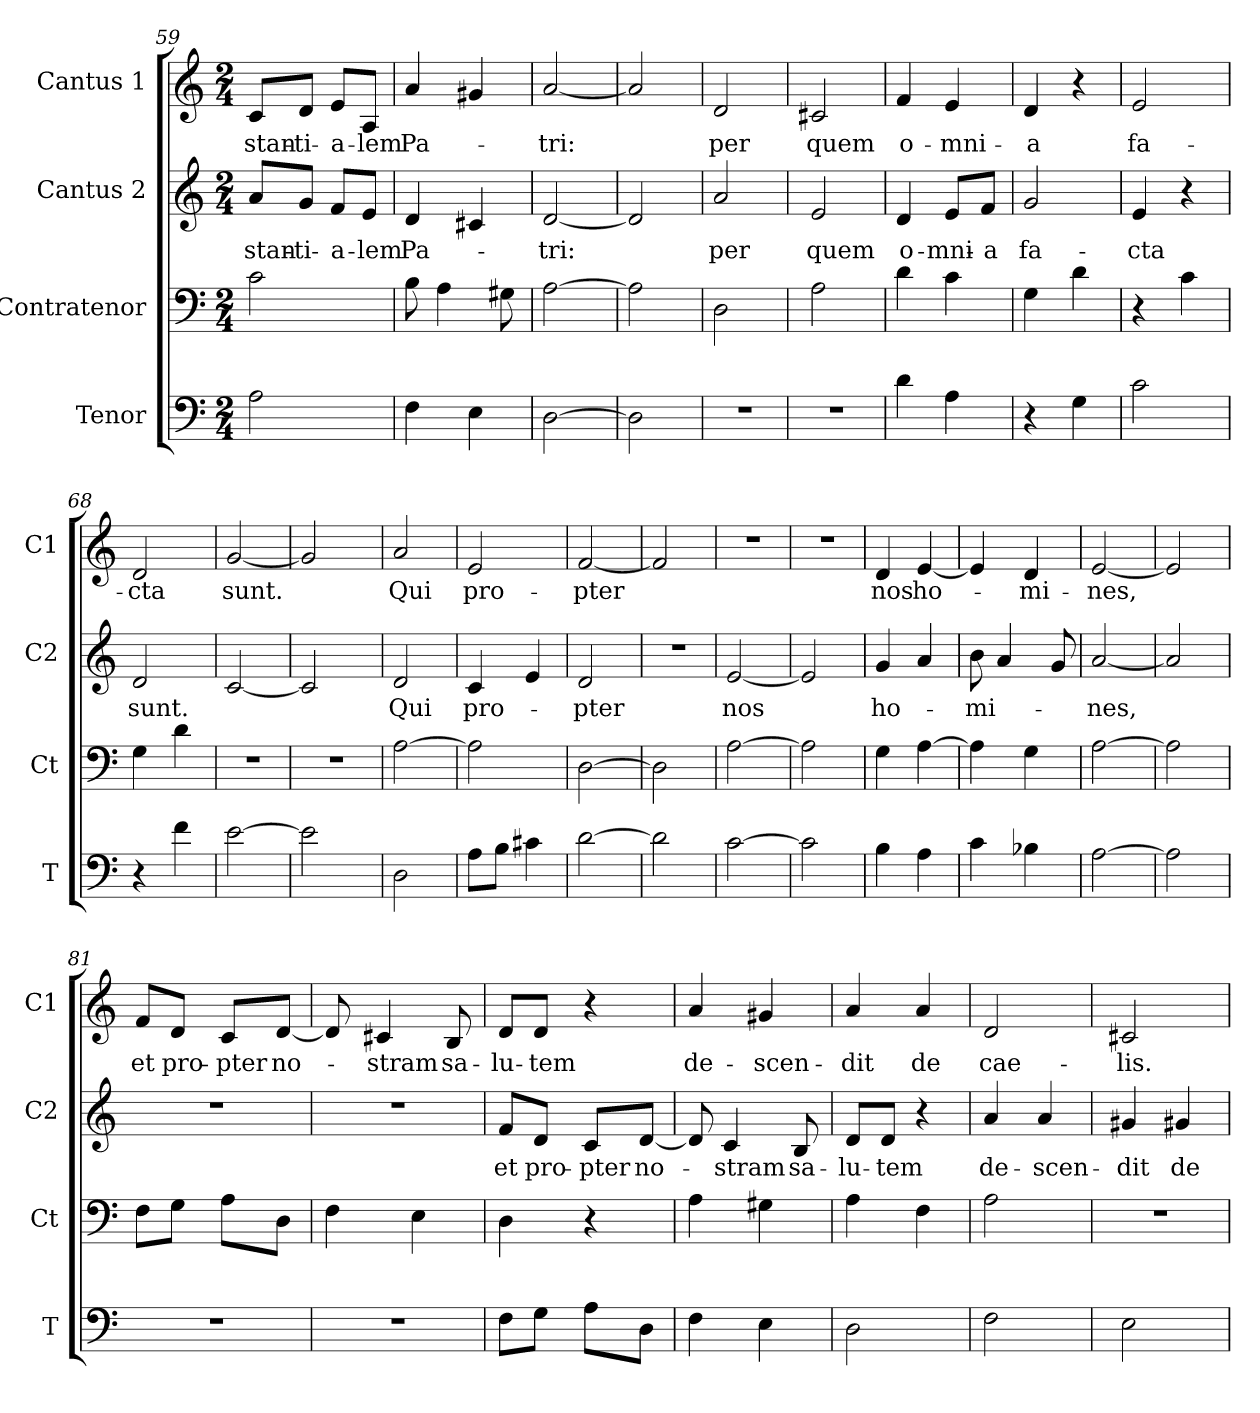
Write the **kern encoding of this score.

**kern	**kern	**kern	**text	**kern	**text
*part4	*part3	*part2	*part2	*part1	*part1
*staff4	*staff3	*staff2	*staff2	*staff1	*staff1
*I"Tenor	*I"Contratenor	*I"Cantus 2	*	*I"Cantus 1	*
*I'T	*I'Ct	*I'C2	*	*I'C1	*
*clefF4	*clefF4	*clefG2	*	*clefG2	*
*k[]	*k[]	*k[]	*	*k[]	*
*C:	*C:	*C:	*	*C:	*
*M2/4	*M2/4	*M2/4	*	*M2/4	*
=59	=59	=59	=59	=59	=59
2A\	2c\	8a/L	-stan-	8c/L	-stan-
.	.	8g/J	-ti-	8d/J	-ti-
.	.	8f/L	-a-	8e/L	-a-
.	.	8e/J	-lem	8A/J	-lem
=60	=60	=60	=60	=60	=60
4F\	8B\	4d/	Pa-	4a/	Pa-
.	4A\	.	.	.	.
4E\	.	4c#X/	.	4g#X/	.
.	8G#X\	.	.	.	.
=61	=61	=61	=61	=61	=61
[2D\	[2A\	[2d/	tri:	[2a/	-tri:
=62	=62	=62	=62	=62	=62
2D\]	2A\]	2d/]	.	2a/]	.
=63	=63	=63	=63	=63	=63
2r	2D\	2a/	per	2d/	per
=64	=64	=64	=64	=64	=64
2r	2A\	2e/	quem	2c#X/	quem
=65	=65	=65	=65	=65	=65
4d\	4d\	4d/	o-	4f/	o-
4A\	4c\	8e/L	-mni-	4e/	-mni-
.	.	8f/J	-a	.	.
=66	=66	=66	=66	=66	=66
4r	4G\	2g/	fa-	4d/	-a
4G\	4d\	.	.	4r	.
=67	=67	=67	=67	=67	=67
2c\	4r	4e/	-cta	2e/	fa-
.	4c\	4r	.	.	.
=68	=68	=68	=68	=68	=68
4r	4G\	2d/	sunt.	2d/	-cta
4f\	4d\	.	.	.	.
!!LO:PB:g=z
=69	=69	=69	=69	=69	=69
[2e\	2r	[2c/	.	[2g/	sunt.
=70	=70	=70	=70	=70	=70
2e\]	2r	2c/]	.	2g/]	.
=71	=71	=71	=71	=71	=71
2D\	[2A\	2d/	Qui	2a/	Qui
=72	=72	=72	=72	=72	=72
8A\L	2A\]	4c/	pro-	2e/	pro-
8B\J	.	.	.	.	.
4c#X\	.	4e/	.	.	.
=73	=73	=73	=73	=73	=73
[2d\	[2D\	2d/	-pter	[2f/	-pter
=74	=74	=74	=74	=74	=74
2d\]	2D\]	2r	.	2f/]	.
=75	=75	=75	=75	=75	=75
[2c\	[2A\	[2e/	nos	2r	.
=76	=76	=76	=76	=76	=76
2c\]	2A\]	2e/]	.	2r	.
=77	=77	=77	=77	=77	=77
4B\	4G\	4g/	ho-	4d/	nos
4A\	[4A\	4a/	.	[4e/	ho-
=78	=78	=78	=78	=78	=78
4c\	4A\]	8b\	-mi-	4e/]	.
.	.	4a/	.	.	.
4B-X\	4G\	.	.	4d/	-mi-
.	.	8g/	.	.	.
=79	=79	=79	=79	=79	=79
[2A\	[2A\	[2a/	-nes,	[2e/	-nes,
=80	=80	=80	=80	=80	=80
2A\]	2A\]	2a/]	.	2e/]	.
=81	=81	=81	=81	=81	=81
2r	8F\L	2r	.	8f/L	et
.	8G\J	.	.	8d/J	pro-
.	8A\L	.	.	8c/L	-pter
.	8D\J	.	.	[8d/J	no-
!!LO:LB:g=z
=82	=82	=82	=82	=82	=82
2r	4F\	2r	.	8d/]	.
.	.	.	.	4c#X/	-stram
.	4E\	.	.	.	.
.	.	.	.	8B/	sa-
=83	=83	=83	=83	=83	=83
8F\L	4D\	8f/L	et	8d/L	-lu-
8G\J	.	8d/J	pro-	8d/J	-tem
8A\L	4r	8c/L	-pter	4r	.
8D\J	.	[8d/J	no-	.	.
=84	=84	=84	=84	=84	=84
4F\	4A\	8d/]	.	4a/	de-
.	.	4c/	-stram	.	.
4E\	4G#X\	.	.	4g#X/	-scen-
.	.	8B/	sa-	.	.
=85	=85	=85	=85	=85	=85
2D\	4A\	8d/L	-lu-	4a/	-dit
.	.	8d/J	-tem	.	.
.	4F\	4r	.	4a/	de
=86	=86	=86	=86	=86	=86
2F\	2A\	4a/	de-	2d/	cae-
.	.	4a/	-scen-	.	.
=87	=87	=87	=87	=87	=87
2E\	2r	4g#X/	-dit	2c#X/	-lis.
.	.	4g#X/	de	.	.
=	=	=	=	=	=
*-	*-	*-	*-	*-	*-
